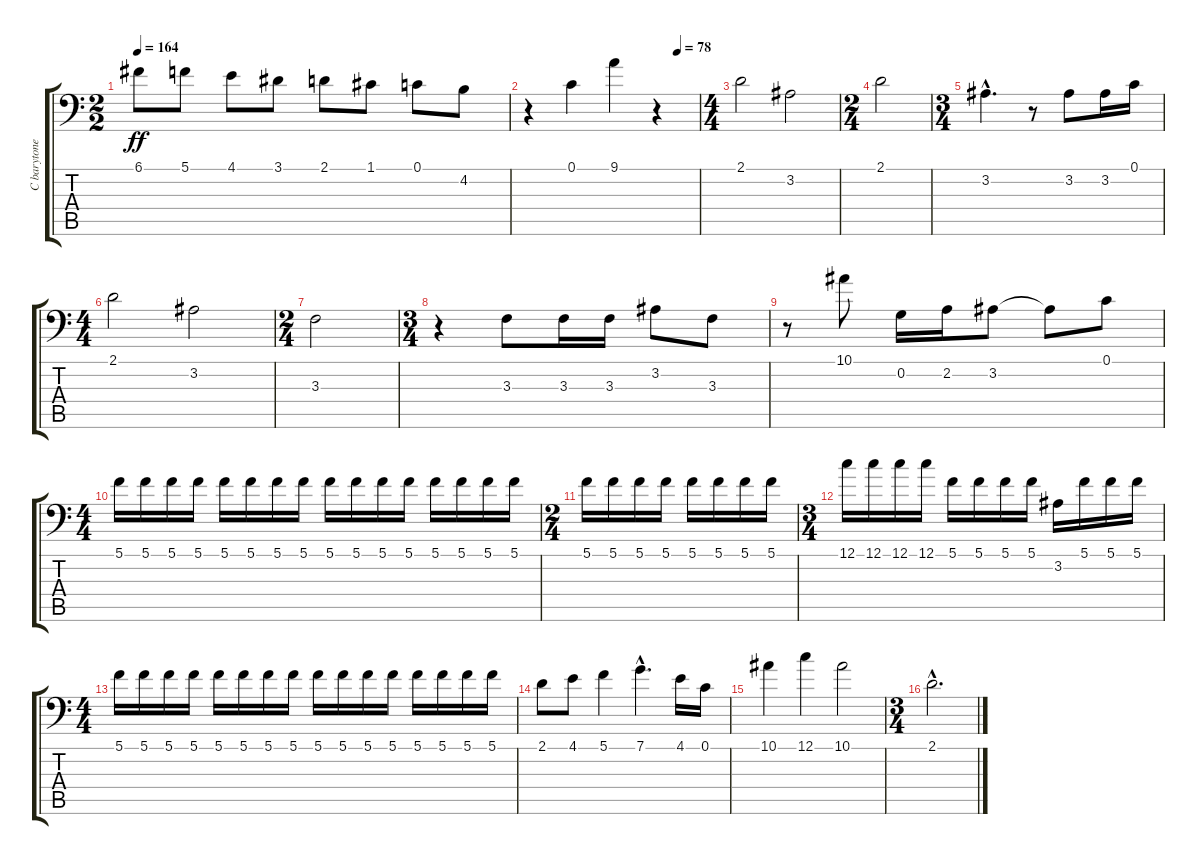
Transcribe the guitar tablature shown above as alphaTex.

\track ("C barytone" "C barytone") {instrument electricbassfinger}
\staff {score tabs}
\tuning (C3 G2 D2 A1 E1 B0) {hide}
\ts (2 2)
\tempo 164
\clef f4
\ks c
6.1.8{dy ff} 5.1.8 4.1.8 3.1.8 2.1.8 1.1.8 0.1.8 4.2.8 |
\tempo (78 0.875)
r.4 0.1.4 9.1.4 r.4 |
\ts (4 4)
2.1.2 3.2.2 |
\ts (2 4)
2.1.2 |
\ts (3 4)
3.2{hac}.4{d} r.8 3.2.8 3.2.16 0.1.16 |
\ts (4 4)
2.1.2 3.2.2 |
\ts (2 4)
3.3.2 |
\ts (3 4)
r.4 3.3.8 3.3.16 3.3.16 3.2.8 3.3.8 |
r.8 10.1.8 0.2.16 2.2.16 3.2.8 3.2{t}.8 0.1.8 |
\ts (4 4)
5.1.16 5.1.16 5.1.16 5.1.16 5.1.16 5.1.16 5.1.16 5.1.16 5.1.16 5.1.16 5.1.16 5.1.16 5.1.16 5.1.16 5.1.16 5.1.16 |
\ts (2 4)
5.1.16 5.1.16 5.1.16 5.1.16 5.1.16 5.1.16 5.1.16 5.1.16 |
\ts (3 4)
12.1.16 12.1.16 12.1.16 12.1.16 5.1.16 5.1.16 5.1.16 5.1.16 3.2.16 5.1.16 5.1.16 5.1.16 |
\ts (4 4)
5.1.16 5.1.16 5.1.16 5.1.16 5.1.16 5.1.16 5.1.16 5.1.16 5.1.16 5.1.16 5.1.16 5.1.16 5.1.16 5.1.16 5.1.16 5.1.16 |
2.1.8 4.1.8 5.1.4 7.1{hac}.4{d} 4.1.16 0.1.16 |
10.1.4 12.1.4 10.1.2 |
\ts (3 4)
2.1{hac}.2{d}
